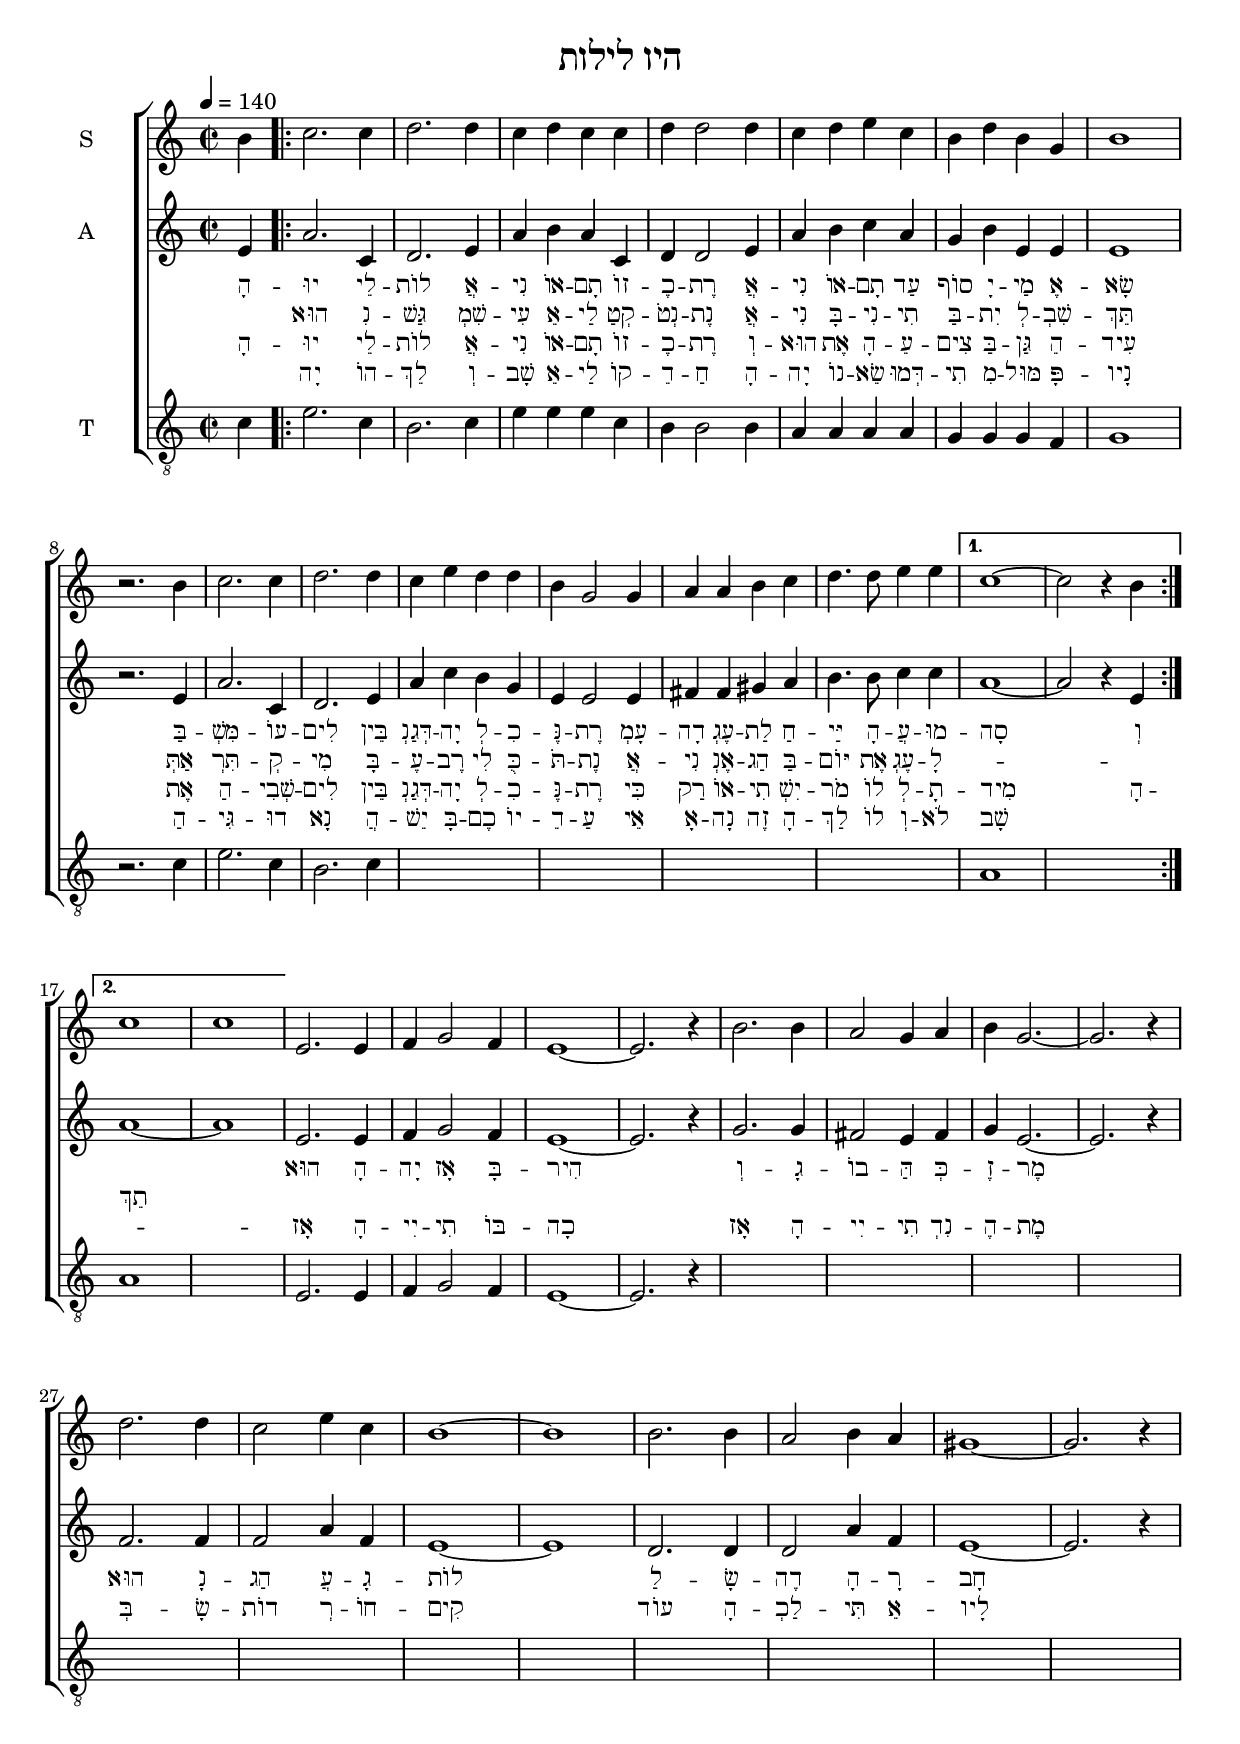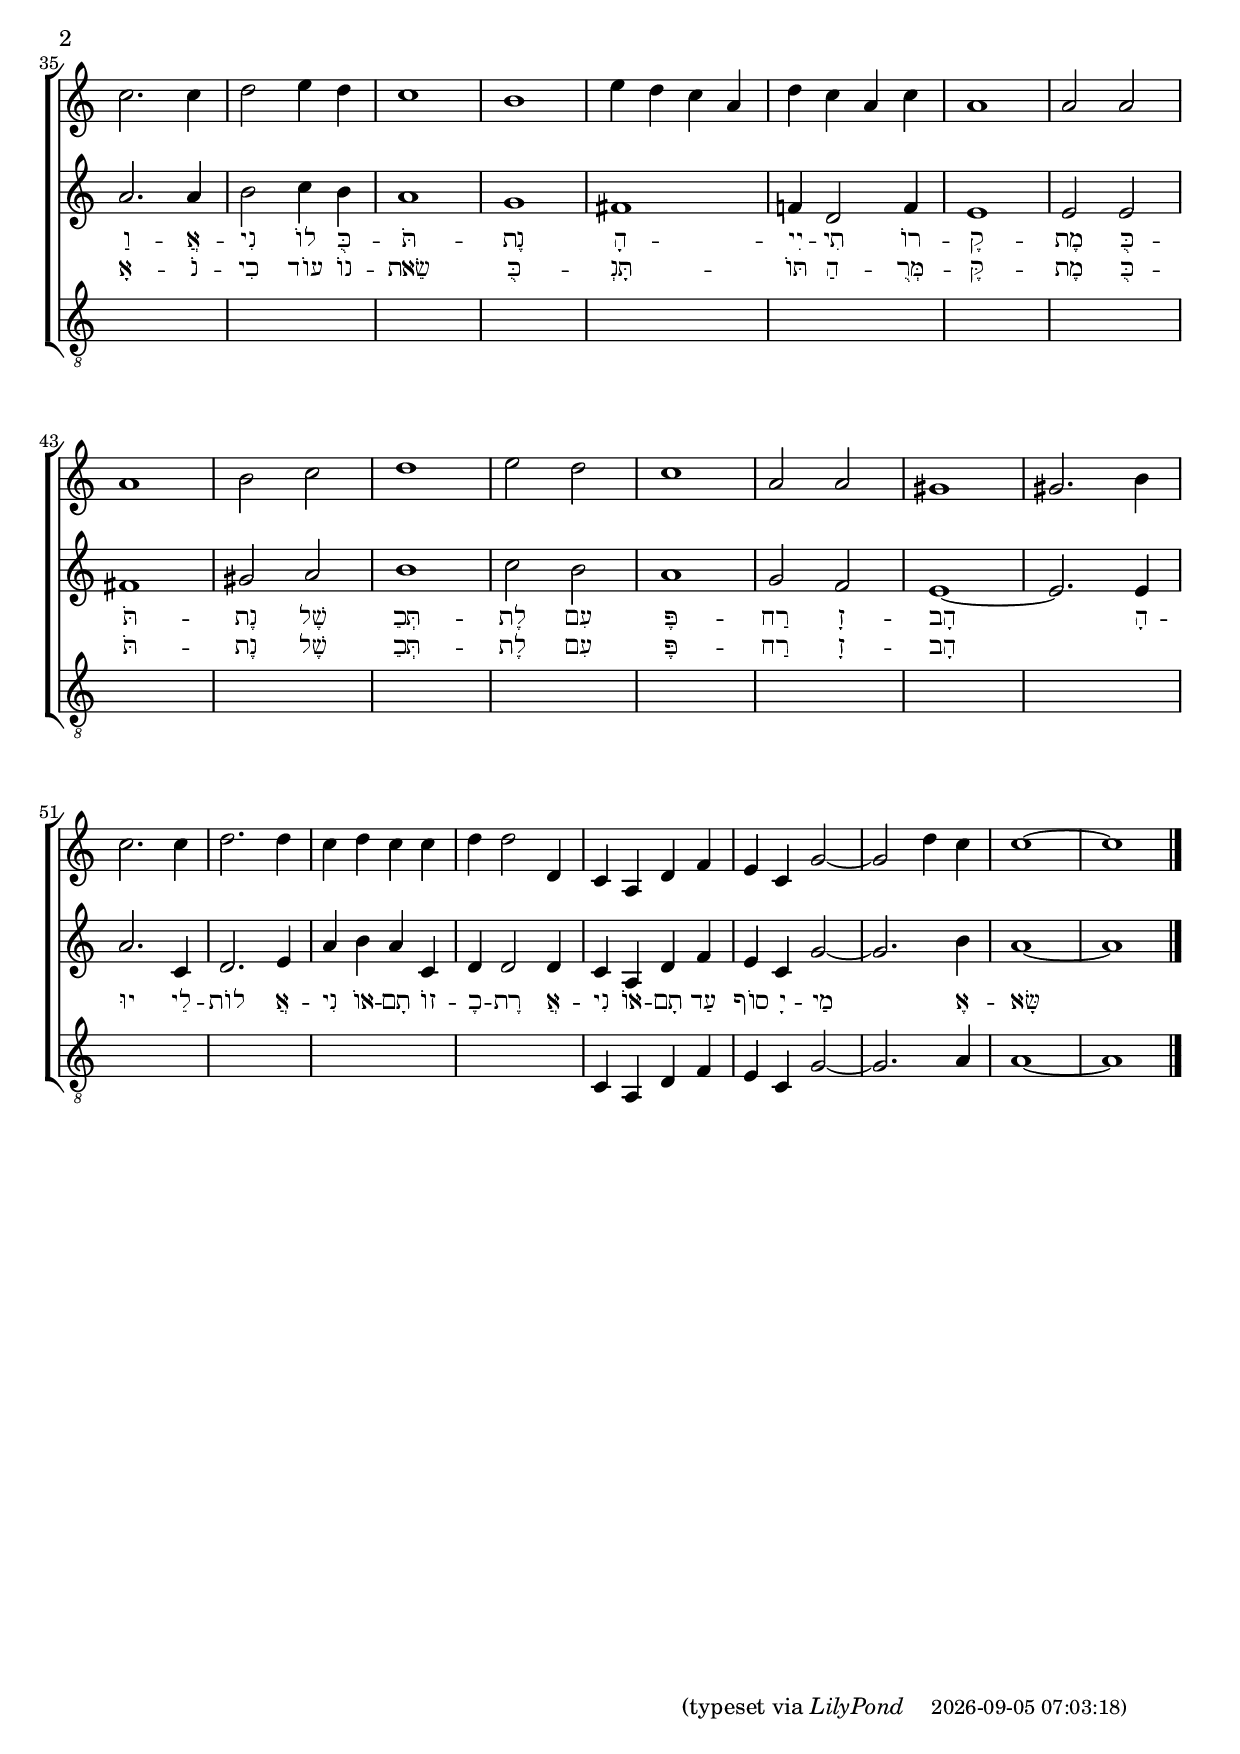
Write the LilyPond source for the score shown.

\version "2.22.1"
\include "english.ly"

% #(set-global-staff-size 19.0)

global = {
  \key a \minor
  \time 2/2
  \tempo 4 = 140
}

hOnelyricsA = \lyricmode {

% RTL

הָ -- יוּ לֵי -- לוֹת  אֲ -- נִי אוֹ -- תָם זוֹ -- כֶ -- רֶת
אֲ -- נִי אוֹ -- תָם עַד סוֹף יָ -- מַי אֶ -- שָּׂא
בַּ -- מִּשְׁ -- עוֹ -- לִים בֵּין דְּגַנְ -- יָה לְ -- כִ -- נֶּ -- רֶת
עָמְ -- דָה עֶגְ -- לַת חַ -- יַּי הָ -- עֲ -- מוּ -- סָה
וְ

% LTR
}

hTwolyricsA = \lyricmode {


_ הוּא נִ -- גַּשׁ שִׁמְ -- עִי אֵ -- לַי קְטַ -- נְטֹ -- נֶת
אֲ -- נִי בָּ -- נִי -- תִי בַּ -- יִת לְ -- שִׁבְ -- תֵּךְ
אַתְּ תִּרְ -- קְ -- מִי בָּ -- עֶ -- רֶב לִי כֻּ -- תֹּ -- נֶת
אֲ -- נִי אֶנְ -- הַג בַּ -- יּוֹם אֶת עֶגְ -- לָ --

% תֵךְ

% LTR
}


tailOneA = \lyricmode {

הוּּא הָ -- יָה אָז בָּ -- הִיר וְ -- גָ -- בוֹ -- הַּ כְּ -- זֶ -- מֶר
הוּא נָ -- הַג עֲ -- גָ -- לוֹת לַ -- שָּׂ -- דֶה הָ -- רָ -- חָב
וַ -- אֲ -- נִי לוֹ כֻּ -- תֹּ -- נֶת הָ -- יִי -- תִי רוֹ -- קֶ -- מֶת
כֻּ -- תֹּ -- נֶת שֶׁל תְּכֵ -- לֶת עִם פֶּ -- רַח זָ -- הָב

הָ -- יוּ לֵי -- לוֹת אֲ -- נִי אוֹ -- תָם זוֹ -- כֶ -- רֶת
אֲ -- נִי אוֹ -- תָם עַד סוֹף יָ -- מַי אֶ -- שָֹּא



% LTR
}


hOnelyricsB = \lyricmode {

% RTL

הָ -- יוּ לֵי -- לוֹת אֲ -- נִי אוֹ -- תָם זוֹ -- כֶ -- רֶת
וְ -- הוּא אֶת הָ -- עֵ -- צִים בַּ -- גַּן הֵ -- עִיד
אֶת הַ -- שְּׁבִי -- לִים בֵּין דְּגַנְ -- יָה לְ -- כִ -- נֶּ -- רֶת
כִּי רַק אוֹ -- תִי יִשְׁ -- מֹר לוֹ לְ -- תָ -- מִיד
הָ --

% LTR
}

hTwolyricsB = \lyricmode {

_ -- יָה הוֹ -- לֵךְ וְ -- שָׁב אֵ -- לַי קוֹ -- דֵ -- חַ
הָ -- יָה נוֹ -- שֵׂא דְּמוּ -- תִי מִ -- מּוּל פָּ -- נָיו
הַ -- גִּי -- דוּ נָא הֲ -- יֵשׁ בָּ -- כֶם יוֹ -- דֵ -- עַ
אֵי אָ -- נָה זֶה הָ -- לַךְ לוֹ וְ -- לֹא שָׁב

% LTR
}


tailOneB = \lyricmode {

אָז הָ -- יִי -- תִי בּוֹ -- כָה אָז הָ -- יִי -- תִי נִדְ -- הֶ -- מֶת
בְּ -- שָׂ -- דוֹת רְ -- חוֹ -- קִים עוֹד הָ -- לַכְ -- תִּי אֵ -- לָיו
אָ -- נֹ -- כִי עוֹד נוֹ -- שֵׂאת כֻּ -- תָּנְ -- תּוֹ הַ -- מְּרֻ -- קֶּ -- מֶת
כֻּ -- תֹּ -- נֶת שֶׁל תְּכֵ -- לֶת עִם פֶּ -- רַח זָ -- הָב

% LTR
}


sopMusic = \relative c' {
  \partial 4 b'4 |
  \repeat volta 2 {
  c2. c4 |
  d2. d4 |
  c4 d c c |
  d4 d2 d4 |
  c d e c |
  b4 d b g |
  b1 |
  r2. b4 |
  c2. c4 |
  d2. d4 |
  c e d d |
  b g2 g4 |
  a4 a b c |
  d4. d8 e4 e |
  }
  \alternative {
    % \volta 1
    {
      c1~ |
      c2 r4 b4 |
    }
\break
    % \volta 2
    {
      c1~ |
      c1  |
    }
  }
  c1 |
  c1 |
  % hu haya
  e,2. e4 |
  f4 g2 f4 |
  e1~ |
  e2. r4 |
  % veGavoha
  b'2. b4 |
  a2 g4 a |
  % zemer
  b4 g2.~ |
  g2. r4 |
\break
  d'2. d4 |
  c2 e4 c4 |
  b1~ |
  b1
  % lasade
  b2. b4 |
  a2 b4 a4 |
  gs1~ |
  gs2. r4 |
\break
  % vaani
  c2. c4 |
  d2 e4 d |
  c1 |
  b1 |
  % hayiti
  e4 d c a |
  d c a c |
  a1 |
  a2 a2 |
  % ...tonet
  a1 |
  b2 c2 |
  d1 |
  e2 d2 |
  c1 |
  a2 a2 |
  gs1 |
  gs2. b4 | % ... ha
\break
  % yu
  c2. c4 |
  d2. d4 |
  c4 d c c |
  d4 d2 d,4 |
  % ani ad sof yamay
  c4 a d f |
  e c g'2~ |
  g2 d'4 c4 |
  c1~ |
  c1 \bar "|."
}

altMusic = \relative c' {
  \partial 4 e4 |
  \repeat volta 2 {
  a2. c,4 |
  d2. e4 |
  a4 b a c, |
  d d2 e4 |
  a b c a |
  g b e, e |
  e1 |
  r2. e4 |
  a2. c,4 |
  d2. e4 |
  a4 c b g |
  e e2 e4 |
  fs fs gs a |
  b4. b8 c4 c |
  }
  \alternative {
    % \volta 1
    {
      a1~ |
      a2 r4 e4 |
    }
    % \volta 2
    {
      a1~ |
      a1  |
    }
  }
  % }
  e2. e4 |
  f4 g2 f4 |
  e1~ |
  e2. r4 |
  % veGavoha
  g2. g4 |
  fs2 e4 fs4 |
  % zemer
  g4 e2.~ |
  e2. r4 |
  f2. f4 |
  f2 a4 f4 |
  e1~ |
  e1
  % basade
  d2. d4 |
  d2 a'4 f4 |
  e1~ |
  e2. r4 |
  % vaani
  a2. a4 |
  b2 c4 b |
  a1 |
  g1 |
  % hayiti
  fs1 |
  f!4 d2 f4 |
  e1 |
  e2 e2 |
  fs1
  gs2 a |
  b1 |
  c2 b2 |
  a1 |
  g2 f2 |
  e1~ |
  e2. e4 |
  a2. c,4 |
  d2. e4 |
  a4 b a c, |
  d d2 d4 |
  % ani ad sof yamay
  c4 a d f |
  e c g'2~ |
  g2. b4 |
  a1~ |
  a1 \bar "|."


}

tenMusic = \relative c {
  \partial 4 c'4 |
  \repeat volta 2 {
  e2. c4 |
  b2. c4 |
  e e e c  |
  b4 b2 b4 |
  a a a a |
  g g g f |
  g1 |
  r2. c4 |
  e2. c4 |
  b2. c4 |
  s1 |
  s1 |
  s1 |
  s1 |
  }
  \alternative {
    % \volta 1
    {
      a1 |
      s1 |
    }
    % \volta 2
    {
      a1 |
      s1  |
    }
  }
  % }
  % hu haya
  e2. e4 |
  f4 g2 f4 |
  e1~ |
  e2. r4 |
  s1 |
  s1 |
  s1 |
  s1 |
  s1 |
  s1 |
  s1 |
  s1 |
  s1 |
  s1 |
  s1 |
  s1 |
  s1 |
  s1 |
  s1 |
  s1 |
  s1 |
  s1 |
  s1 |
  s1 |
  s1 |
  s1 |
  s1 |
  s1 |
  s1 |
  s1 |
  s1 |
  s1 |
  s1 |
  s1 |
  s1 |
  s1 |
  % ani ad sof yamay
  c4 a d f |
  e c g'2~ |
  g2. a4 |
  a1~ |
  a1 \bar "|."
}

\header {
  title = "היו לילות"
  pdfauthor = "yotam.medini@gmail.com"
}

\paper{
  #(set-paper-size "a4")

  system-system-spacing.basic-distance = #16
  % system-distance = 5mm
  score-system-spacing =
    #'((basic-distance . 12)
      (minimum-distance . 8)
      (padding . 1)
      (stretchability . 12))

  oddFooterMarkup = \markup {
      \hspace #60
      \on-the-fly #last-page { (typeset via \italic "LilyPond"
      \small \typewriter
      \hspace #2
      \small
      \simple #(strftime "%Y-%m-%d %H:%M:%S)" (localtime (current-time)))
      }
  }
  evenFooterMarkup = \oddFooterMarkup
}

theMusic = {
  <<
    \new ChoirStaff <<

      \new Staff = "sop" <<
	\set Staff.midiInstrument = #"flute"
        \set Staff.midiMinimumVolume = #0.9
        \set Staff.midiMaximumVolume = #0.95
        \new Voice = "sopranos" {
          \set Staff.instrumentName = "S"
          <<
             % \stemUp
               \global \sopMusic
          >>
        }
      >>

      \new Staff = "alt" <<
        \set Staff.midiMinimumVolume = #0.9
        \set Staff.midiMaximumVolume = #0.95
	\set Staff.midiInstrument = #"oboe"
        \new Voice = "altos" {
          \set Staff.instrumentName = "A"
          <<
             % \stemUp
               \global \altMusic
          >>
        }
      >>


    \new Lyrics {
      \lyricsto "altos" {
        { \hOnelyricsA }
        \repeat unfold 1 { \skip 1 }
        { \tailOneA }
      }
    }
    \new Lyrics {
      \lyricsto "altos" {
        { \hTwolyricsA }
        \repeat unfold 2 { \skip 1 }
        תֵךְ
      }
    }

    \new Lyrics {
      \lyricsto "altos" {
        { \hOnelyricsB }
        \repeat unfold 1 { \skip 1 }
        { \tailOneB }
      }
    }
    \new Lyrics {
      \lyricsto "altos" {
        { \hTwolyricsB }
        \repeat unfold 2 { \skip 1 }
      }
    }


      \new Staff = "ten" <<
	\set Staff.midiInstrument = #"cello"
        \clef "G_8"
        \new Voice = "tenors" {
          \set Staff.instrumentName = "T"
          <<
               \global \tenMusic
          >>
        }
      >>
    >>
  >>
}

\score {
  \theMusic
  \header { }

  \layout {
    % $(layout-set-staff-size 17)
    % \override LyricText #'font-size = #1.81
    % ragged-right = ##t
  }

}


%% MIDI SCORE
\score {
    \unfoldRepeats {
        \theMusic
    }
    \midi {
      midiMinimumVolume = #0.8
      midiMaximumVolume = #0.9
    }
}